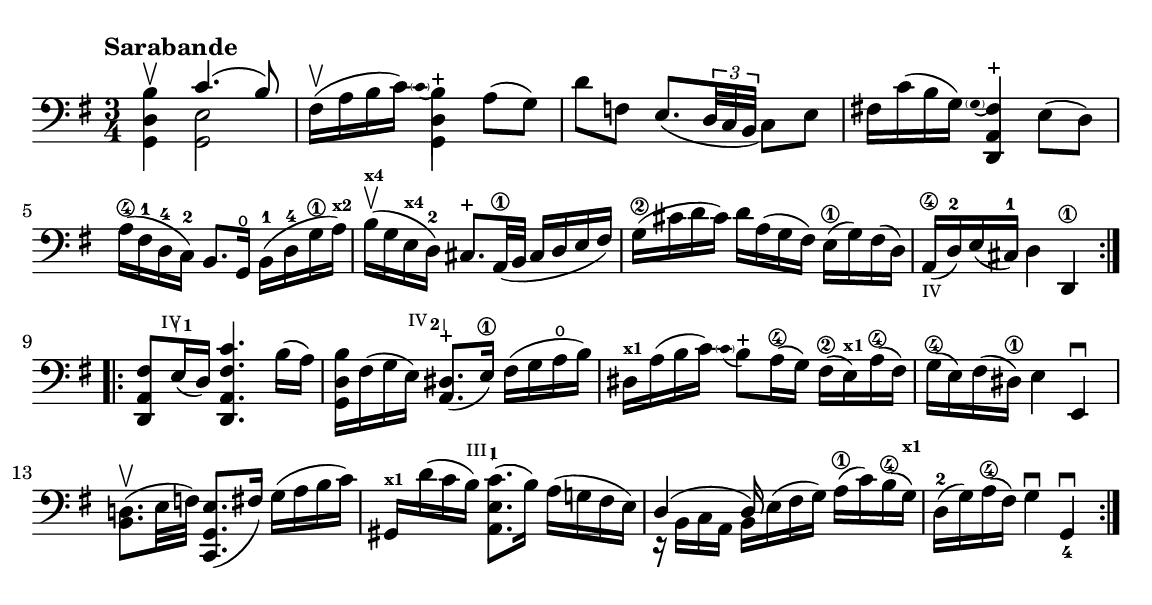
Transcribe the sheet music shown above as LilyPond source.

#(set-global-staff-size 21)

\version "2.18.2"

\header {
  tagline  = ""
}

\language "italiano"

% iPad Pro 12.9

\paper {
  paper-width  = 195\mm
  paper-height = 260\mm
  indent = #0
  page-count = #1
  line-width = #184
  print-page-number = ##f
  ragged-last-bottom = ##t
  ragged-bottom = ##f
%  ragged-last = ##t
}

% function parentheAll allows for accidental symbol to be included in parentheses
%
parentheAll = #(define-music-function (parser location note) (ly:music?)
#{
  \once \override ParenthesesItem.font-size = #-1
  \once \override ParenthesesItem.stencil = #(lambda (grob)
       (let* ((acc (ly:grob-object (ly:grob-parent grob Y) 'accidental-grob))
              (dot (ly:grob-object (ly:grob-parent grob Y) 'dot)))
         (if (not (null? acc)) (ly:pointer-group-interface::add-grob grob 'elements acc))
         (if (not (null? dot)) (ly:pointer-group-interface::add-grob grob 'elements dot))
         (parentheses-item::print grob)))
  \parenthesize $note
#})

% \phrasingSlurDashed
% \SlurDashed
% \slurSolid

startModernBarre =
#(define-event-function (parser location fretnum partial)
   (number? number?)
    #{
      \tweak bound-details.left.text
        \markup
          \teeny \concat {
          #(format #f "~@r" fretnum)
          \hspace #.2
          \lower #.3 \small \bold \fontsize #-2 #(number->string partial)
          \hspace #.5
        }
      \tweak font-size -1
      \tweak font-shape #'upright
      \tweak style #'dashed-line
      \tweak dash-fraction #0.3
      \tweak dash-period #1
      \tweak bound-details.left.stencil-align-dir-y #0.35
      \tweak bound-details.left.padding 2.5 % was 0.25
      \tweak bound-details.left.attach-dir -1
      \tweak bound-details.left-broken.text ##f
      \tweak bound-details.left-broken.attach-dir -1
      %% adjust the numeric values to fit your needs:
      \tweak bound-details.left-broken.padding 0.5 %% was 1.5
      \tweak bound-details.right-broken.padding 0
      \tweak bound-details.right.padding 0.25
      \tweak bound-details.right.attach-dir 2
      \tweak bound-details.right-broken.text ##f
      \tweak bound-details.right.text
        \markup
          \with-dimensions #'(0 . 0) #'(-.3 . 0) %% was (0 . -1)
          \draw-line #'(0 . -1)
      \startTextSpan
   #})

stopBarre = \stopTextSpan

\score {
  \new Staff {
    \set fingeringOrientations = #'(left)
    \override Beam.auto-knee-gap = #2
    \override Hairpin.to-barline = ##f

    \tempo "Sarabande"
    \time 3/4
    \key sol \major
    \clef "bass"

    \repeat volta 2 {
    | <<sol,4 re4 si4\upbow>> <<{do'4.( si8)}\\{<<sol,2 mi2>>}>>
    | fad16(\upbow la16 si16 do'16) 
      \appoggiatura {\hide Stem \parenthesize do'4 \undo \hide Stem}
      %<<sol,4 re4 si4-+>>
      <<{si4-+}\\{<<{\stemDown re4}\\{sol,4}>>}>>
      \stemNeutral la8( sol8)
    | re'8 fa8 mi8._(
      \tuplet 3/2 {re32 do32 si,32}
      do8) mi8
    | fad!16 do'16( si16 sol16) 
      \appoggiatura {\hide Stem \parenthesize sol4 \undo \hide Stem}
      <<{fad4-+}\\{<<{la,4}\\{\stemUp re,4}>>}>> \stemNeutral
      mi8( re8)
    | la16(\4 fad16-1 re16-4 do16)-2 si,8. sol,16\open 
      si,16(-1 re16-4 sol16\1 la16)^\markup{\bold\teeny x2}
    | si16(\upbow^\markup{\bold\teeny x4} sol16 mi16^\markup{\bold\teeny x4} re16)-2 
      \stemUp
      dod8.-+ la,32\1( si,32
      dod16 re16 mi16 fad16)
      \stemNeutral
    | sol16(\2 dod'16 re'16 dod'16) re'16 la16( sol16 fad16)
      mi16(\1 sol16) fad16( re16)
    | la,16(\4_\markup{\teeny IV} re16)-2 mi16( dod16)-1 
      re4 re,4\1 
    }

    \repeat volta 2 {
    | <<re,8 la,8 \startModernBarre #4 #1 fad8>> mi16(\stopBarre re16) <<re,4. la,4. fad4. do'4.>>
      si16( la16)
    | <<sol,16 re16 si16>> fad16( sol16 \startModernBarre #4 #2 mi16) <<la,8. red8.(-+\stopBarre>> mi16)\1
      fad16( sol16 la16\open si16)
    | red16^\markup{\teeny\bold x1} la16( si16 do'16) 
      \appoggiatura {\hide Stem \parenthesize do'4 \undo \hide Stem}  
      si8-+ 
      la16(\4 sol16)
      fad16(\2 mi16)^\markup{\bold\teeny x1} la16(\4 fad16)
    | sol16(\4 mi16) fad16( red16)\1 mi4 mi,4\downbow
    | <<si,8. re!8.(\upbow>> mi32 fa32) <<do,8. sol,8. mi8.(>> fad16)
      sol16( la16 si16 do'16)
    | sold,16^\markup{\bold\teeny x1} re'16( do'16 \startModernBarre #3 #1 si16) <<la,8. mi8. do'8.(\stopBarre>> si16)
      la16( sol!16 fad16 mi16)
    | <<{re4( re16)}\\{r16 si,16 do16 la,16 si,16 mi16^( fad16 sol16)}>>
      la16(\1 do'16) si16(\4 sol16)^\markup{\bold\teeny x1}
    | re16(-2 sol16) la16(\4 fad16) sol4\downbow sol,4_4\downbow
    }
  }
}
